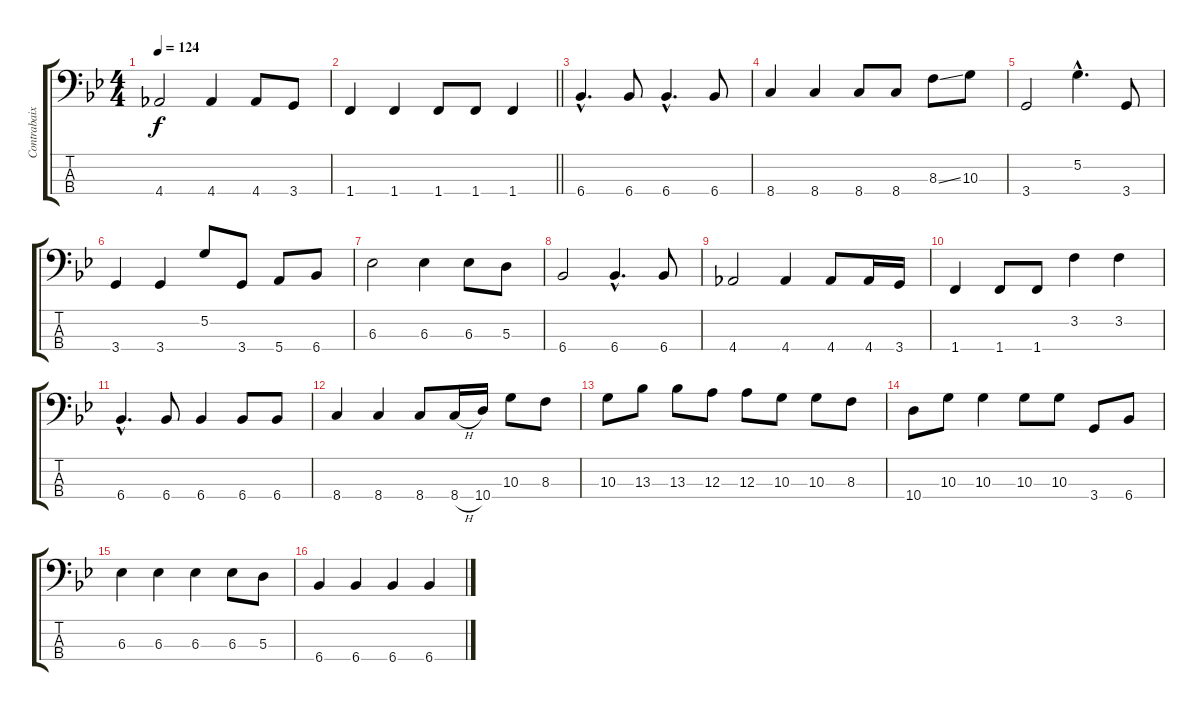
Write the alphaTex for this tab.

\track ("Contrabaixo" "Contrabaix") {instrument electricbassfinger}
\staff {score tabs}
\tuning (G2 D2 A1 E1) {hide}
\ts (4 4)
\tempo 124
\clef f4
\ks bb
4.4.2{dy f} 4.4.4 4.4.8 3.4.8 |
\barLineRight lightlight
1.4.4 1.4.4 1.4.8 1.4.8 1.4.4 |
6.4{hac}.4{d} 6.4.8 6.4{hac}.4{d} 6.4.8 |
8.4.4 8.4.4 8.4.8 8.4.8 8.3{ss}.8 10.3.8 |
3.4.2 5.2{hac}.4{d} 3.4.8 |
3.4.4 3.4.4 5.2.8 3.4.8 5.4.8 6.4.8 |
6.3.2 6.3.4 6.3.8 5.3.8 |
6.4.2 6.4{hac}.4{d} 6.4.8 |
4.4.2 4.4.4 4.4.8 4.4.16 3.4.16 |
1.4.4 1.4.8 1.4.8 3.2.4 3.2.4 |
6.4{hac}.4{d} 6.4.8 6.4.4 6.4.8 6.4.8 |
8.4.4 8.4.4 8.4.8 8.4{h}.16 10.4.16 10.3.8 8.3.8 |
10.3.8 13.3.8 13.3.8 12.3.8 12.3.8 10.3.8 10.3.8 8.3.8 |
10.4.8 10.3.8 10.3.4 10.3.8 10.3.8 3.4.8 6.4.8 |
6.3.4 6.3.4 6.3.4 6.3.8 5.3.8 |
6.4.4 6.4.4 6.4.4 6.4.4
